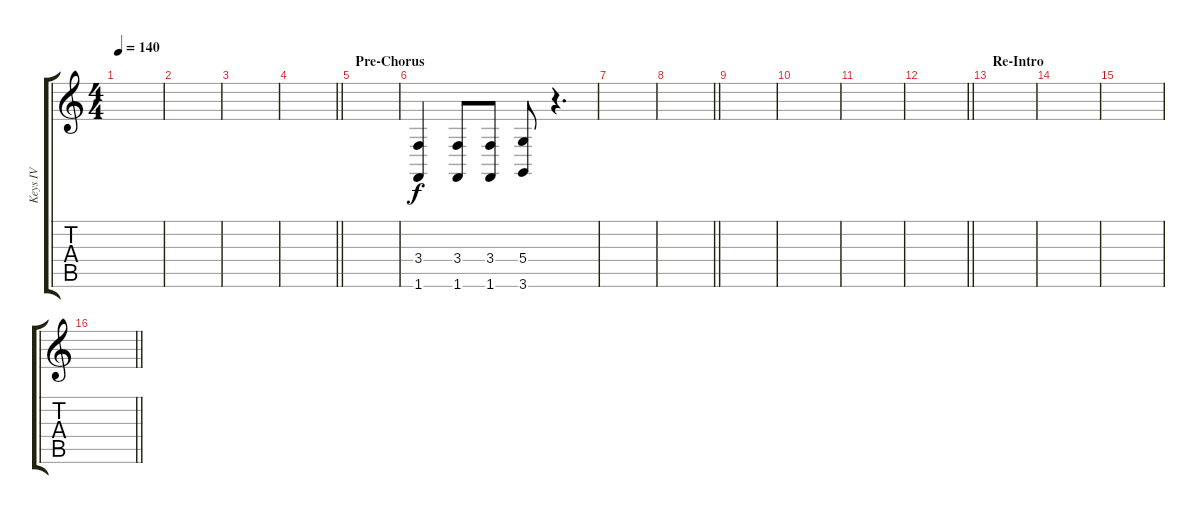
\track ("Keys IV" "Keys IV") {instrument stringensemble2}
\staff {score tabs}
\tuning (E4 B3 G3 D3 A2 E2) {hide}
\ts (4 4)
\section ("" "")
\tempo 140
\clef g2
\ks c
|
|
|
\barLineRight lightlight
|
\section ("" "Pre-Chorus")
|
(3.4 1.6).4{volume 11 instrument orchestrahit} (3.4 1.6).8 (3.4 1.6).8 (5.4 3.6).8 r.4{d} |
|
\barLineRight lightlight
|
\section ("" "")
|
|
|
\barLineRight lightlight
|
\section ("" "Re-Intro")
|
|
|
\barLineRight lightlight
